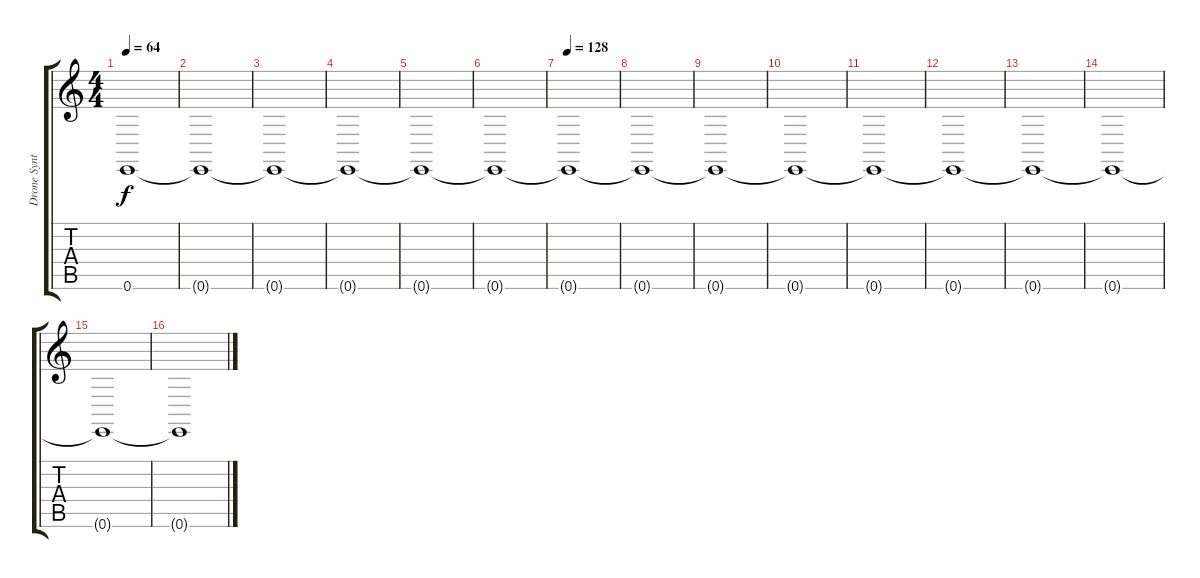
\track ("Drone Synth Strings" "Drone Synt") {instrument synthstrings1}
\staff {score tabs}
\tuning (E4 B3 G3 D3 A2 E2) {hide}
\ts (4 4)
\tempo 64
\clef g2
\ks c
0.6{t}.1{dy f} |
0.6{t}.1 |
0.6{t}.1 |
0.6{t}.1 |
0.6{t}.1 |
0.6{t}.1 |
\tempo 128
0.6{t}.1 |
0.6{t}.1 |
0.6{t}.1 |
0.6{t}.1 |
0.6{t}.1 |
0.6{t}.1 |
0.6{t}.1 |
0.6{t}.1 |
0.6{t}.1 |
0.6{t}.1
